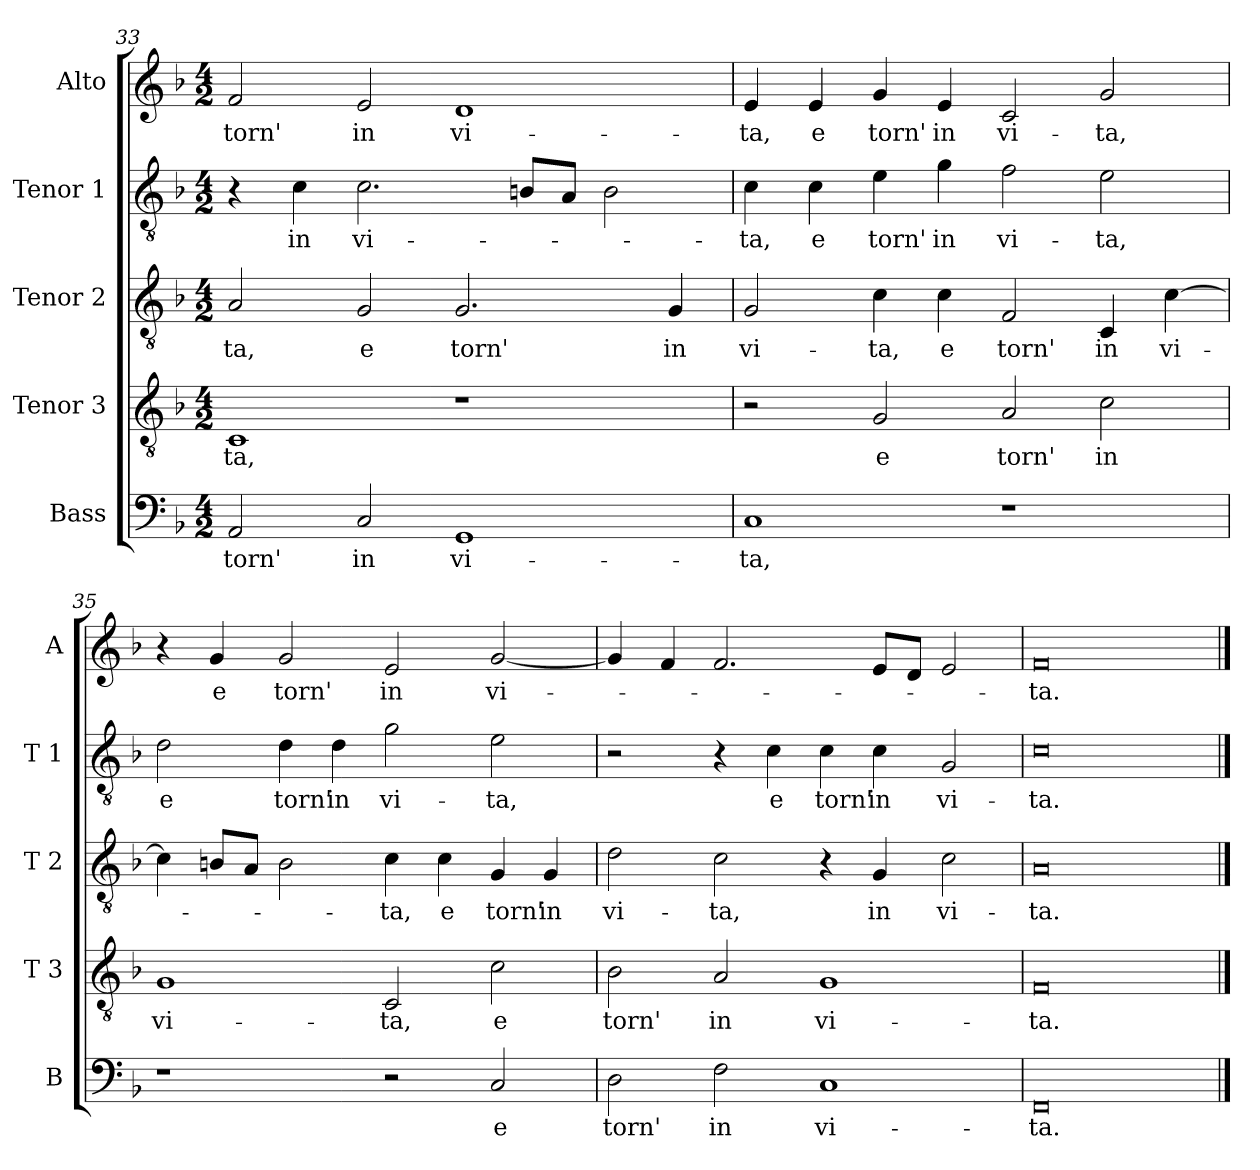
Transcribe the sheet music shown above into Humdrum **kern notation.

**kern	**text	**kern	**text	**kern	**text	**kern	**text	**kern	**text
*part5	*part5	*part4	*part4	*part3	*part3	*part2	*part2	*part1	*part1
*staff5	*staff5	*staff4	*staff4	*staff3	*staff3	*staff2	*staff2	*staff1	*staff1
*I"Bass	*	*I"Tenor 3	*	*I"Tenor 2	*	*I"Tenor 1	*	*I"Alto	*
*I'B	*	*I'T 3	*	*I'T 2	*	*I'T 1	*	*I'A	*
!!LO:LB:g=z
*clefF4	*	*clefGv2	*	*clefGv2	*	*clefGv2	*	*clefG2	*
*k[b-]	*	*k[b-]	*	*k[b-]	*	*k[b-]	*	*k[b-]	*
*F:	*	*F:	*	*F:	*	*F:	*	*F:	*
*M4/2	*	*M4/2	*	*M4/2	*	*M4/2	*	*M4/2	*
=33	=33	=33	=33	=33	=33	=33	=33	=33	=33
!	!LO:LY:b	!	!LO:LY:b	!	!LO:LY:b	!	!	!	!LO:LY:b
2AA/	torn'	1C	-ta,	2A/	-ta,	4r	.	2f/	torn'
!	!	!	!	!	!	!	!LO:LY:b	!	!
.	.	.	.	.	.	4c\	in	.	.
!	!LO:LY:b	!	!	!	!LO:LY:b	!	!LO:LY:b	!	!LO:LY:b
2C/	in	.	.	2G/	e	2.c\	vi-	2e/	in
!	!LO:LY:b	!	!	!	!LO:LY:b	!	!	!	!LO:LY:b
1GG	vi-	1r	.	2.G/	torn'	.	.	1d	vi-
.	.	.	.	.	.	8Bn/L	.	.	.
.	.	.	.	.	.	8A/J	.	.	.
.	.	.	.	.	.	2B\	.	.	.
!	!	!	!	!	!LO:LY:b	!	!	!	!
.	.	.	.	4G/	in	.	.	.	.
=34	=34	=34	=34	=34	=34	=34	=34	=34	=34
!	!LO:LY:b	!	!	!	!LO:LY:b	!	!LO:LY:b	!	!LO:LY:b
1C	-ta,	2r	.	2G/	vi-	4c\	-ta,	4e/	-ta,
!	!	!	!	!	!	!	!LO:LY:b	!	!LO:LY:b
.	.	.	.	.	.	4c\	e	4e/	e
!	!	!	!LO:LY:b	!	!LO:LY:b	!	!LO:LY:b	!	!LO:LY:b
.	.	2G/	e	4c\	-ta,	4e\	torn'	4g/	torn'
!	!	!	!	!	!LO:LY:b	!	!LO:LY:b	!	!LO:LY:b
.	.	.	.	4c\	e	4g\	in	4e/	in
!	!	!	!LO:LY:b	!	!LO:LY:b	!	!LO:LY:b	!	!LO:LY:b
1r	.	2A/	torn'	2F/	torn'	2f\	vi-	2c/	vi-
!	!	!	!LO:LY:b	!	!LO:LY:b	!	!LO:LY:b	!	!LO:LY:b
.	.	2c\	in	4C/	in	2e\	-ta,	2g/	-ta,
!	!	!	!	!	!LO:LY:b	!	!	!	!
.	.	.	.	[4c\	vi-	.	.	.	.
=35	=35	=35	=35	=35	=35	=35	=35	=35	=35
!	!	!	!LO:LY:b	!	!	!	!LO:LY:b	!	!
1r	.	1G	vi-	4c\]	.	2d\	e	4r	.
!	!	!	!	!	!	!	!	!	!LO:LY:b
.	.	.	.	8Bn/L	.	.	.	4g/	e
.	.	.	.	8A/J	.	.	.	.	.
!	!	!	!	!	!	!	!LO:LY:b	!	!LO:LY:b
.	.	.	.	2B\	.	4d\	torn'	2g/	torn'
!	!	!	!	!	!	!	!LO:LY:b	!	!
.	.	.	.	.	.	4d\	in	.	.
!	!	!	!LO:LY:b	!	!LO:LY:b	!	!LO:LY:b	!	!LO:LY:b
2r	.	2C/	-ta,	4c\	-ta,	2g\	vi-	2e/	in
!	!	!	!	!	!LO:LY:b	!	!	!	!
.	.	.	.	4c\	e	.	.	.	.
!	!LO:LY:b	!	!LO:LY:b	!	!LO:LY:b	!	!LO:LY:b	!	!LO:LY:b
2C/	e	2c\	e	4G/	torn'	2e\	-ta,	[2g/	vi-
!	!	!	!	!	!LO:LY:b	!	!	!	!
.	.	.	.	4G/	in	.	.	.	.
!!LO:LB:g=z
=36	=36	=36	=36	=36	=36	=36	=36	=36	=36
!	!LO:LY:b	!	!LO:LY:b	!	!LO:LY:b	!	!	!	!
2D\	torn'	2B-\	torn'	2d\	vi-	2r	.	4g/]	.
.	.	.	.	.	.	.	.	4f/	.
!	!LO:LY:b	!	!LO:LY:b	!	!LO:LY:b	!	!	!	!
2F\	in	2A/	in	2c\	-ta,	4r	.	2.f/	.
!	!	!	!	!	!	!	!LO:LY:b	!	!
.	.	.	.	.	.	4c\	e	.	.
!	!LO:LY:b	!	!LO:LY:b	!	!	!	!LO:LY:b	!	!
1C	vi-	1G	vi-	4r	.	4c\	torn'	.	.
!	!	!	!	!	!LO:LY:b	!	!LO:LY:b	!	!
.	.	.	.	4G/	in	4c\	in	8e/L	.
.	.	.	.	.	.	.	.	8d/J	.
!	!	!	!	!	!LO:LY:b	!	!LO:LY:b	!	!
.	.	.	.	2c\	vi-	2G/	vi-	2e/	.
=37	=37	=37	=37	=37	=37	=37	=37	=37	=37
!	!LO:LY:b	!	!LO:LY:b	!	!LO:LY:b	!	!LO:LY:b	!	!LO:LY:b
0FF	-ta.	0F	-ta.	0A	-ta.	0c	-ta.	0f	-ta.
==	==	==	==	==	==	==	==	==	==
*-	*-	*-	*-	*-	*-	*-	*-	*-	*-
